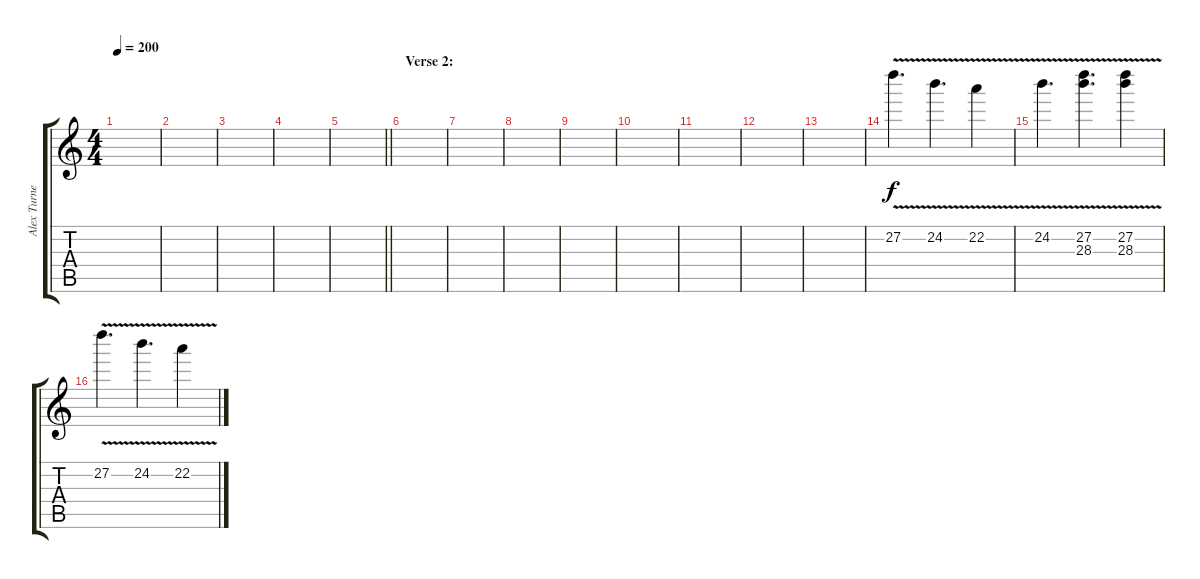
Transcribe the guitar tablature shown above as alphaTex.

\track ("Alex Turner/Jamie Cook (Overdubed Guitar" "Alex Turne") {instrument overdrivenguitar}
\staff {score tabs}
\tuning (E4 B3 G3 D3 A2 E2) {hide}
\ts (4 4)
\tempo 200
\clef g2
\ks c
|
|
|
|
\barLineRight lightlight
|
\section ("" "Verse 2:")
|
|
|
|
|
|
|
|
27.2{v}.4{d} 24.2{v}.4{d} 22.2{v}.4 |
24.2{v}.4{d} (27.2{v} 28.3{v}).4{d} (27.2{v} 28.3{v}).4 |
27.2{v}.4{d} 24.2{v}.4{d} 22.2{v}.4
